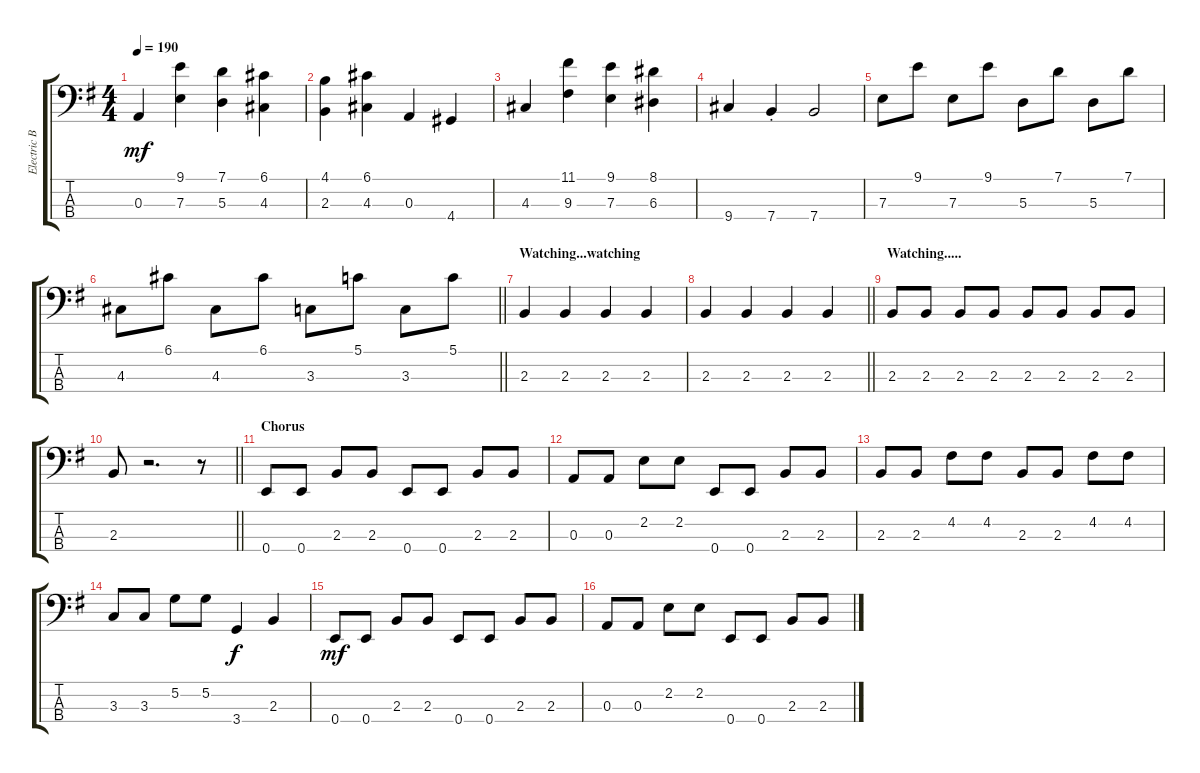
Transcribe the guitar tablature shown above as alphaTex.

\track ("Electric Bass" "Electric B") {instrument electricbassfinger}
\staff {score tabs}
\tuning (G2 D2 A1 E1) {hide}
\ts (4 4)
\tempo 190
\clef f4
\ks eminor
0.3.4{dy mf} (9.1 7.3).4 (7.1 5.3).4 (6.1 4.3).4 |
(4.1 2.3).4 (6.1 4.3).4 0.3.4 4.4.4 |
4.3.4 (11.1 9.3).4 (9.1 7.3).4 (8.1 6.3).4 |
9.4.4 7.4{st}.4 7.4.2 |
7.3.8 9.1.8 7.3.8 9.1.8 5.3.8 7.1.8 5.3.8 7.1.8 |
\barLineRight lightlight
4.3.8 6.1.8 4.3.8 6.1.8 3.3.8 5.1.8 3.3.8 5.1.8 |
\section ("" "Watching...watching")
2.3.4 2.3.4 2.3.4 2.3.4 |
\barLineRight lightlight
2.3.4 2.3.4 2.3.4 2.3.4 |
\section ("" "Watching.....")
2.3.8 2.3.8 2.3.8 2.3.8 2.3.8 2.3.8 2.3.8 2.3.8 |
\barLineRight lightlight
2.3.8 r.2{d} r.8 |
\section ("" "Chorus")
0.4.8 0.4.8 2.3.8 2.3.8 0.4.8 0.4.8 2.3.8 2.3.8 |
0.3.8 0.3.8 2.2.8 2.2.8 0.4.8 0.4.8 2.3.8 2.3.8 |
2.3.8 2.3.8 4.2.8 4.2.8 2.3.8 2.3.8 4.2.8 4.2.8 |
3.3.8 3.3.8 5.2.8 5.2.8 3.4.4{dy f} 2.3.4 |
0.4.8{dy mf} 0.4.8 2.3.8 2.3.8 0.4.8 0.4.8 2.3.8 2.3.8 |
0.3.8 0.3.8 2.2.8 2.2.8 0.4.8 0.4.8 2.3.8 2.3.8
